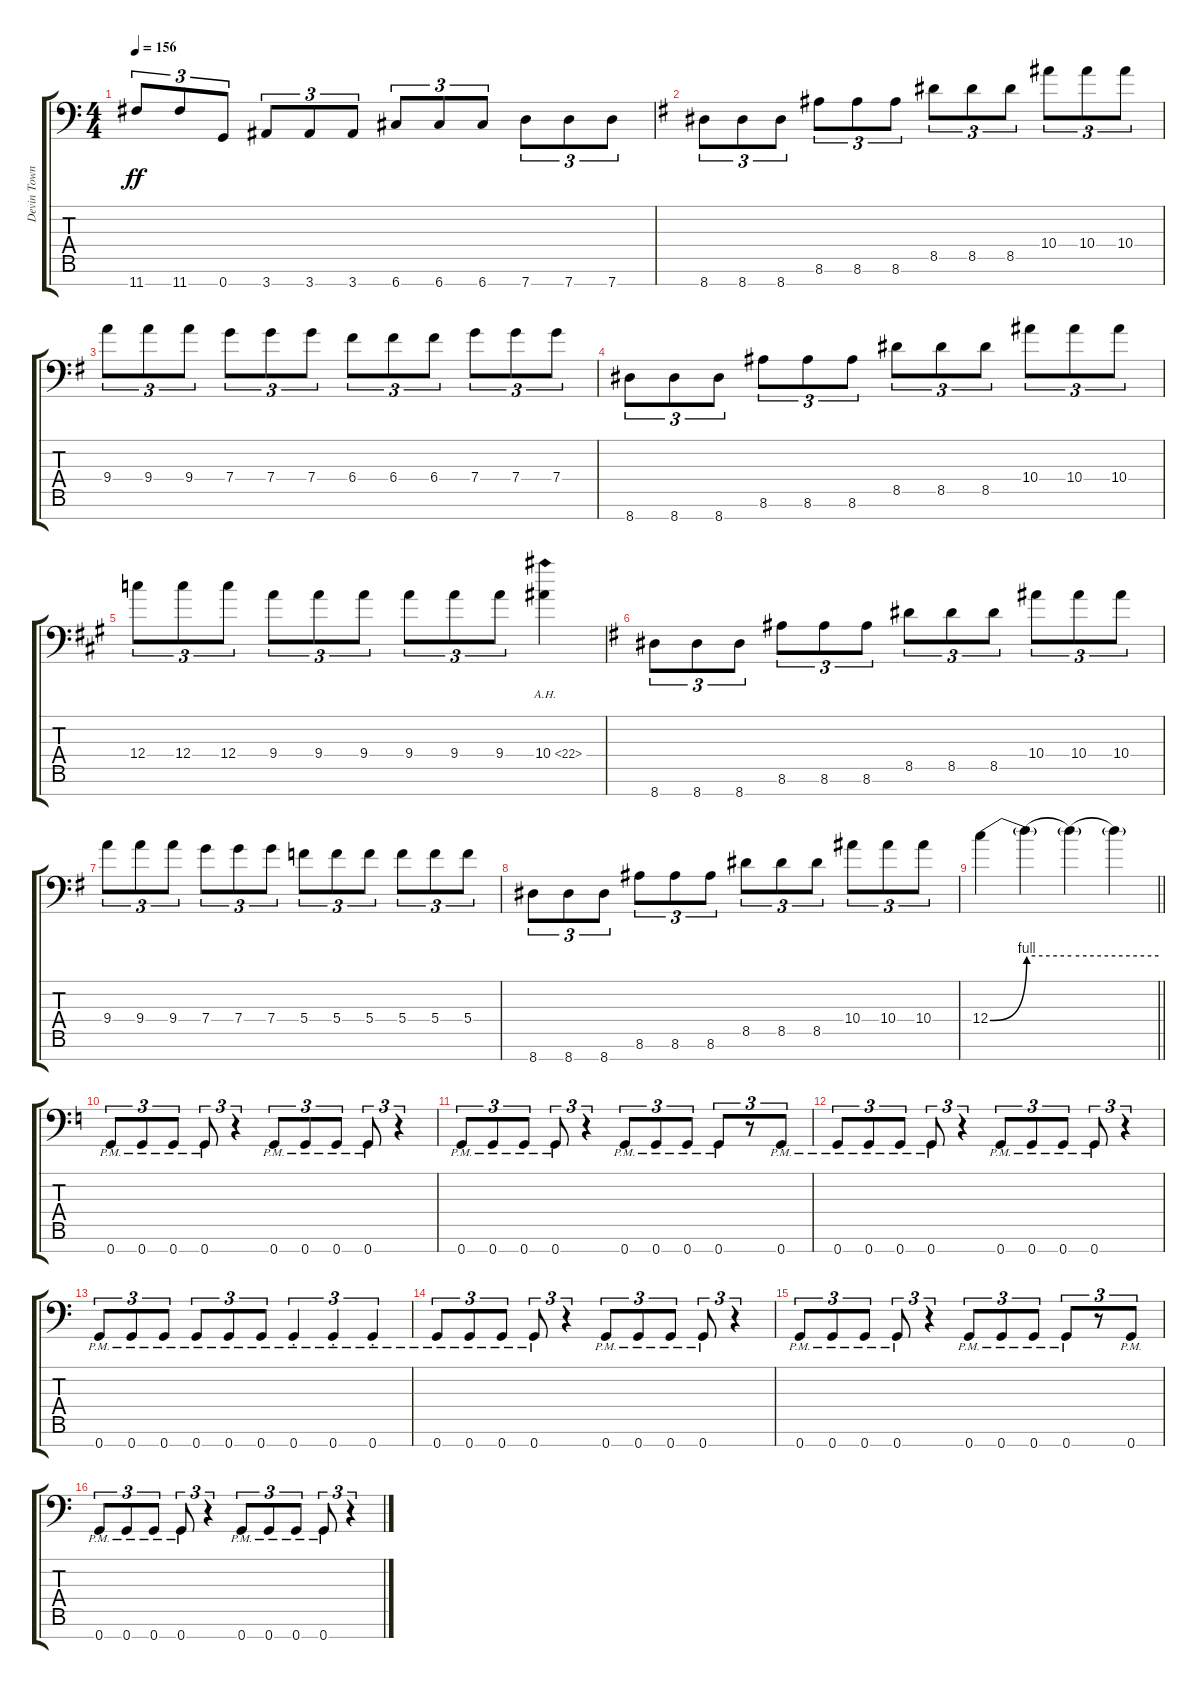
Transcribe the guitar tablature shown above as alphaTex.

\track ("Devin Townsend Rhythm" "Devin Town") {instrument distortionguitar}
\staff {score tabs}
\tuning (D4 A3 F3 C3 G2 D2 G1) {hide}
\ts (4 4)
\tempo 156
\clef f4
\ks c
11.7.8{tu (3 2) dy ff} 11.7.8{tu (3 2)} 0.7.8{tu (3 2)} 3.7.8{tu (3 2)} 3.7.8{tu (3 2)} 3.7.8{tu (3 2)} 6.7.8{tu (3 2)} 6.7.8{tu (3 2)} 6.7.8{tu (3 2)} 7.7.8{tu (3 2)} 7.7.8{tu (3 2)} 7.7.8{tu (3 2)} |
\ks g
8.7.8{tu (3 2)} 8.7.8{tu (3 2)} 8.7.8{tu (3 2)} 8.6.8{tu (3 2)} 8.6.8{tu (3 2)} 8.6.8{tu (3 2)} 8.5.8{tu (3 2)} 8.5.8{tu (3 2)} 8.5.8{tu (3 2)} 10.4.8{tu (3 2)} 10.4.8{tu (3 2)} 10.4.8{tu (3 2)} |
9.4.8{tu (3 2)} 9.4.8{tu (3 2)} 9.4.8{tu (3 2)} 7.4.8{tu (3 2)} 7.4.8{tu (3 2)} 7.4.8{tu (3 2)} 6.4.8{tu (3 2)} 6.4.8{tu (3 2)} 6.4.8{tu (3 2)} 7.4.8{tu (3 2)} 7.4.8{tu (3 2)} 7.4.8{tu (3 2)} |
8.7.8{tu (3 2)} 8.7.8{tu (3 2)} 8.7.8{tu (3 2)} 8.6.8{tu (3 2)} 8.6.8{tu (3 2)} 8.6.8{tu (3 2)} 8.5.8{tu (3 2)} 8.5.8{tu (3 2)} 8.5.8{tu (3 2)} 10.4.8{tu (3 2)} 10.4.8{tu (3 2)} 10.4.8{tu (3 2)} |
\ks a
12.4.8{tu (3 2)} 12.4.8{tu (3 2)} 12.4.8{tu (3 2)} 9.4.8{tu (3 2)} 9.4.8{tu (3 2)} 9.4.8{tu (3 2)} 9.4.8{tu (3 2)} 9.4.8{tu (3 2)} 9.4.8{tu (3 2)} 10.4{ah 12}.4 |
\ks g
8.7.8{tu (3 2)} 8.7.8{tu (3 2)} 8.7.8{tu (3 2)} 8.6.8{tu (3 2)} 8.6.8{tu (3 2)} 8.6.8{tu (3 2)} 8.5.8{tu (3 2)} 8.5.8{tu (3 2)} 8.5.8{tu (3 2)} 10.4.8{tu (3 2)} 10.4.8{tu (3 2)} 10.4.8{tu (3 2)} |
9.4.8{tu (3 2)} 9.4.8{tu (3 2)} 9.4.8{tu (3 2)} 7.4.8{tu (3 2)} 7.4.8{tu (3 2)} 7.4.8{tu (3 2)} 5.4.8{tu (3 2)} 5.4.8{tu (3 2)} 5.4.8{tu (3 2)} 5.4.8{tu (3 2)} 5.4.8{tu (3 2)} 5.4.8{tu (3 2)} |
8.7.8{tu (3 2)} 8.7.8{tu (3 2)} 8.7.8{tu (3 2)} 8.6.8{tu (3 2)} 8.6.8{tu (3 2)} 8.6.8{tu (3 2)} 8.5.8{tu (3 2)} 8.5.8{tu (3 2)} 8.5.8{tu (3 2)} 10.4.8{tu (3 2)} 10.4.8{tu (3 2)} 10.4.8{tu (3 2)} |
\barLineRight lightlight
12.4{be (bend 0 0 60 4)}.4 12.4{be (hold 0 4 60 4) t}.4 12.4{be (hold 0 4 60 4) t}.4 12.4{t}.4 |
\ks c
0.7{pm}.8{tu (3 2)} 0.7{pm}.8{tu (3 2)} 0.7{pm}.8{tu (3 2)} 0.7{pm}.8{tu (3 2)} r.4{tu (3 2)} 0.7{pm}.8{tu (3 2)} 0.7{pm}.8{tu (3 2)} 0.7{pm}.8{tu (3 2)} 0.7{pm}.8{tu (3 2)} r.4{tu (3 2)} |
0.7{pm}.8{tu (3 2)} 0.7{pm}.8{tu (3 2)} 0.7{pm}.8{tu (3 2)} 0.7{pm}.8{tu (3 2)} r.4{tu (3 2)} 0.7{pm}.8{tu (3 2)} 0.7{pm}.8{tu (3 2)} 0.7{pm}.8{tu (3 2)} 0.7{pm}.8{tu (3 2)} r.8{tu (3 2)} 0.7{pm}.8{tu (3 2)} |
0.7{pm}.8{tu (3 2)} 0.7{pm}.8{tu (3 2)} 0.7{pm}.8{tu (3 2)} 0.7{pm}.8{tu (3 2)} r.4{tu (3 2)} 0.7{pm}.8{tu (3 2)} 0.7{pm}.8{tu (3 2)} 0.7{pm}.8{tu (3 2)} 0.7{pm}.8{tu (3 2)} r.4{tu (3 2)} |
0.7{pm}.8{tu (3 2)} 0.7{pm}.8{tu (3 2)} 0.7{pm}.8{tu (3 2)} 0.7{pm}.8{tu (3 2)} 0.7{pm}.8{tu (3 2)} 0.7{pm}.8{tu (3 2)} 0.7{pm st}.4{tu (3 2)} 0.7{pm st}.4{tu (3 2)} 0.7{pm st}.4{tu (3 2)} |
0.7{pm}.8{tu (3 2)} 0.7{pm}.8{tu (3 2)} 0.7{pm}.8{tu (3 2)} 0.7{pm}.8{tu (3 2)} r.4{tu (3 2)} 0.7{pm}.8{tu (3 2)} 0.7{pm}.8{tu (3 2)} 0.7{pm}.8{tu (3 2)} 0.7{pm}.8{tu (3 2)} r.4{tu (3 2)} |
0.7{pm}.8{tu (3 2)} 0.7{pm}.8{tu (3 2)} 0.7{pm}.8{tu (3 2)} 0.7{pm}.8{tu (3 2)} r.4{tu (3 2)} 0.7{pm}.8{tu (3 2)} 0.7{pm}.8{tu (3 2)} 0.7{pm}.8{tu (3 2)} 0.7{pm}.8{tu (3 2)} r.8{tu (3 2)} 0.7{pm}.8{tu (3 2)} |
0.7{pm}.8{tu (3 2)} 0.7{pm}.8{tu (3 2)} 0.7{pm}.8{tu (3 2)} 0.7{pm}.8{tu (3 2)} r.4{tu (3 2)} 0.7{pm}.8{tu (3 2)} 0.7{pm}.8{tu (3 2)} 0.7{pm}.8{tu (3 2)} 0.7{pm}.8{tu (3 2)} r.4{tu (3 2)}
